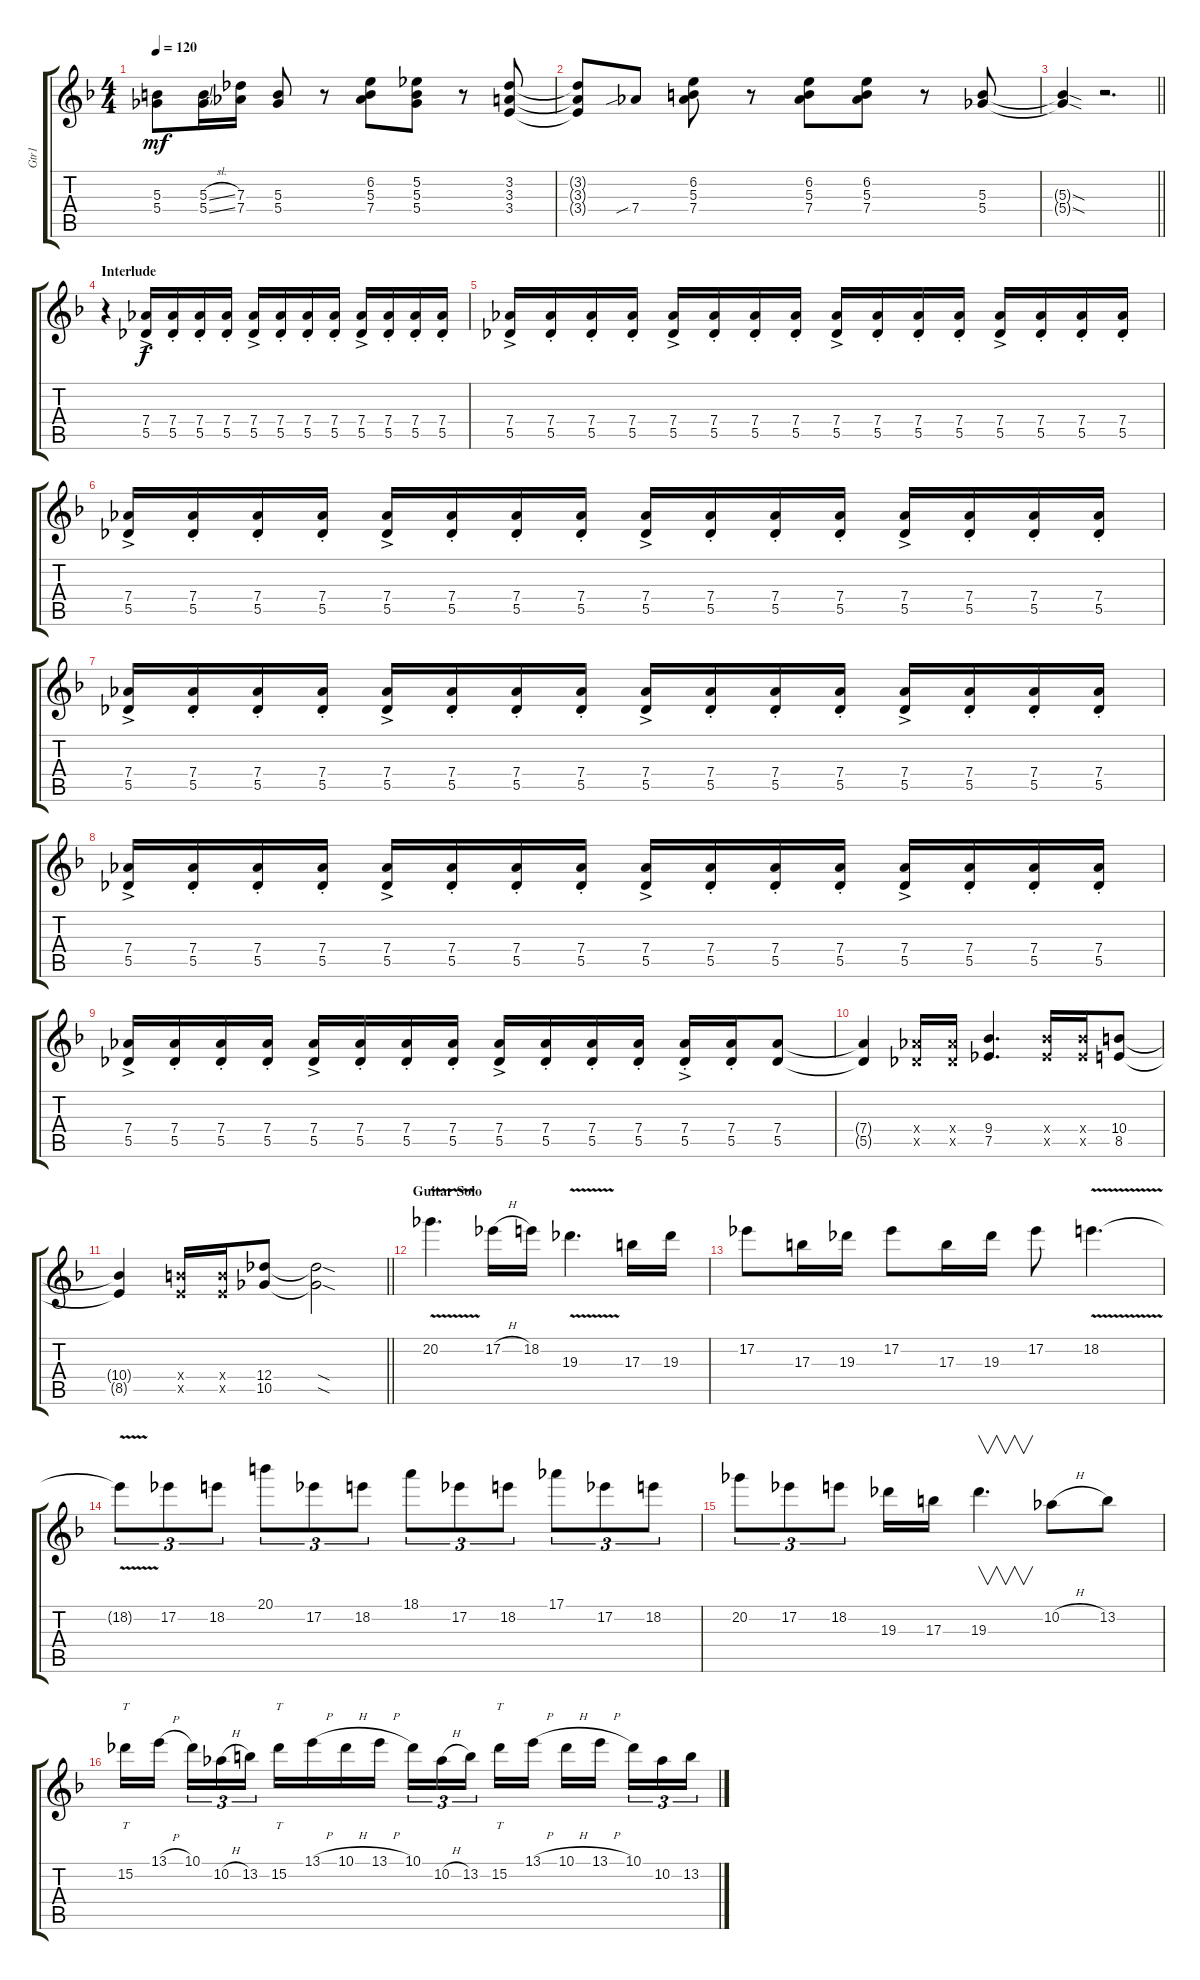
\track ("Gtr1" "Gtr1") {instrument distortionguitar}
\staff {score tabs}
\tuning (Eb4 Bb3 Gb3 Db3 Ab2 Eb2) {hide}
\ts (4 4)
\tempo 120
\clef g2
\ks f
(5.3{t} 5.4{t}).8{dy mf} (5.3{sl} 5.4{sl}).16 (7.3 7.4).16 (5.3 5.4).8 r.8 (6.2 5.3 7.4).8 (5.2 5.3 5.4).8 r.8 (3.2 3.3 3.4).8 |
(3.2{t} 3.3{t} 3.4{t}).8 7.4{sib}.8 (6.2 5.3 7.4).8 r.8 (6.2 5.3 7.4).8 (6.2 5.3 7.4).8 r.8 (5.3 5.4).8 |
\barLineRight lightlight
(5.3{sod t} 5.4{sod t}).4 r.2{d} |
\section ("" "Interlude")
r.4 (7.4{ac} 5.5{ac}).16{dy f} (7.4{st} 5.5{st}).16 (7.4{st} 5.5{st}).16 (7.4{st} 5.5{st}).16 (7.4{ac} 5.5{ac}).16 (7.4{st} 5.5{st}).16 (7.4{st} 5.5{st}).16 (7.4{st} 5.5{st}).16 (7.4{ac} 5.5{ac}).16 (7.4{st} 5.5{st}).16 (7.4{st} 5.5{st}).16 (7.4{st} 5.5{st}).16 |
(7.4{ac} 5.5{ac}).16 (7.4{st} 5.5{st}).16 (7.4{st} 5.5{st}).16 (7.4{st} 5.5{st}).16 (7.4{ac} 5.5{ac}).16 (7.4{st} 5.5{st}).16 (7.4{st} 5.5{st}).16 (7.4{st} 5.5{st}).16 (7.4{ac} 5.5{ac}).16 (7.4{st} 5.5{st}).16 (7.4{st} 5.5{st}).16 (7.4{st} 5.5{st}).16 (7.4{ac} 5.5{ac}).16 (7.4{st} 5.5{st}).16 (7.4{st} 5.5{st}).16 (7.4{st} 5.5{st}).16 |
(7.4{ac} 5.5{ac}).16 (7.4{st} 5.5{st}).16 (7.4{st} 5.5{st}).16 (7.4{st} 5.5{st}).16 (7.4{ac} 5.5{ac}).16 (7.4{st} 5.5{st}).16 (7.4{st} 5.5{st}).16 (7.4{st} 5.5{st}).16 (7.4{ac} 5.5{ac}).16 (7.4{st} 5.5{st}).16 (7.4{st} 5.5{st}).16 (7.4{st} 5.5{st}).16 (7.4{ac} 5.5{ac}).16 (7.4{st} 5.5{st}).16 (7.4{st} 5.5{st}).16 (7.4{st} 5.5{st}).16 |
(7.4{ac} 5.5{ac}).16 (7.4{st} 5.5{st}).16 (7.4{st} 5.5{st}).16 (7.4{st} 5.5{st}).16 (7.4{ac} 5.5{ac}).16 (7.4{st} 5.5{st}).16 (7.4{st} 5.5{st}).16 (7.4{st} 5.5{st}).16 (7.4{ac} 5.5{ac}).16 (7.4{st} 5.5{st}).16 (7.4{st} 5.5{st}).16 (7.4{st} 5.5{st}).16 (7.4{ac} 5.5{ac}).16 (7.4{st} 5.5{st}).16 (7.4{st} 5.5{st}).16 (7.4{st} 5.5{st}).16 |
(7.4{ac} 5.5{ac}).16 (7.4{st} 5.5{st}).16 (7.4{st} 5.5{st}).16 (7.4{st} 5.5{st}).16 (7.4{ac} 5.5{ac}).16 (7.4{st} 5.5{st}).16 (7.4{st} 5.5{st}).16 (7.4{st} 5.5{st}).16 (7.4{ac} 5.5{ac}).16 (7.4{st} 5.5{st}).16 (7.4{st} 5.5{st}).16 (7.4{st} 5.5{st}).16 (7.4{ac} 5.5{ac}).16 (7.4{st} 5.5{st}).16 (7.4{st} 5.5{st}).16 (7.4{st} 5.5{st}).16 |
(7.4{ac} 5.5{ac}).16 (7.4{st} 5.5{st}).16 (7.4{st} 5.5{st}).16 (7.4{st} 5.5{st}).16 (7.4{ac} 5.5{ac}).16 (7.4{st} 5.5{st}).16 (7.4{st} 5.5{st}).16 (7.4{st} 5.5{st}).16 (7.4{ac} 5.5{ac}).16 (7.4{st} 5.5{st}).16 (7.4{st} 5.5{st}).16 (7.4{st} 5.5{st}).16 (7.4{ac st} 5.5{ac st}).16 (7.4{st} 5.5{st}).16 (7.4 5.5).8 |
(7.4{t} 5.5{t}).4 (7.4{x} 5.5{x}).16 (7.4{x} 5.5{x}).16 (9.4 7.5).4{d} (9.4{x} 7.5{x}).16 (9.4{x} 7.5{x}).16 (10.4 8.5).8 |
\barLineRight lightlight
(10.4{t} 8.5{t}).4 (10.4{x} 8.5{x}).16 (10.4{x} 8.5{x}).16 (12.4 10.5).8 (12.4{sod t} 10.5{sod t}).2 |
\section ("" "Guitar Solo")
20.2{v}.4{d} 17.2{h}.16 18.2.16 19.3{v}.4{d} 17.3.16 19.3.16 |
17.2.8 17.3.16 19.3.16 17.2.8 17.3.16 19.3.16 17.2.8 18.2{v}.4{d} |
18.2{t}.8{tu (3 2)} 17.2.8{tu (3 2)} 18.2.8{tu (3 2)} 20.1.8{tu (3 2)} 17.2.8{tu (3 2)} 18.2.8{tu (3 2)} 18.1.8{tu (3 2)} 17.2.8{tu (3 2)} 18.2.8{tu (3 2)} 17.1.8{tu (3 2)} 17.2.8{tu (3 2)} 18.2.8{tu (3 2)} |
20.2.8{tu (3 2)} 17.2.8{tu (3 2)} 18.2.8{tu (3 2)} 19.3.16 17.3.16 19.3.4{v d} 10.2{h}.8 13.2.8 |
15.2.16{tt} 13.1{h}.16{beam splitsecondary} 10.1.16{tu (3 2)} 10.2{h}.16{tu (3 2)} 13.2.16{tu (3 2)} 15.2.16{tt} 13.1{h}.16 10.1{h}.16 13.1{h}.16 10.1.16{tu (3 2)} 10.2{h}.16{tu (3 2)} 13.2.16{tu (3 2) beam splitsecondary} 15.2.16{tt} 13.1{h}.16 10.1{h}.16 13.1{h}.16{beam splitsecondary} 10.1.16{tu (3 2)} 10.2.16{tu (3 2)} 13.2{h}.16{tu (3 2)}
